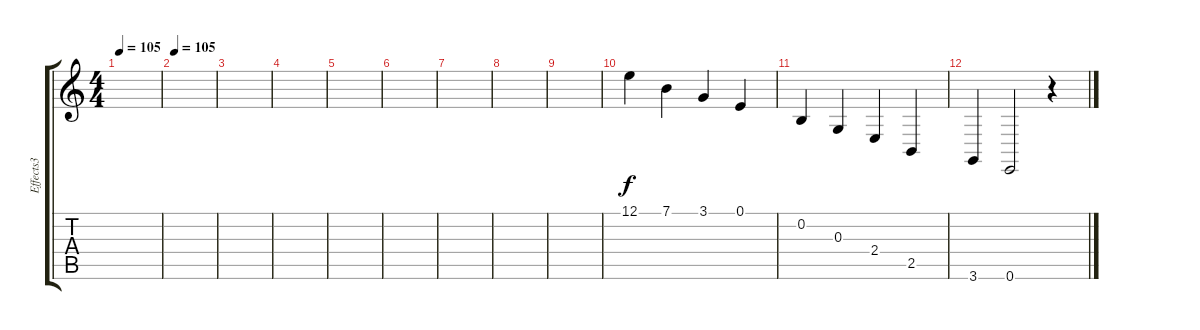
\track ("Effects3" "Effects3") {instrument steeldrums}
\staff {score tabs}
\tuning (E4 B3 G3 D3 A2 E2) {hide}
\ts (4 4)
\tempo 105
\clef g2
\ks c
|
\tempo 105
|
|
|
|
|
|
|
|
12.1.4 7.1.4 3.1.4 0.1.4 |
0.2.4 0.3.4 2.4.4 2.5.4 |
3.6.4 0.6.2 r.4
